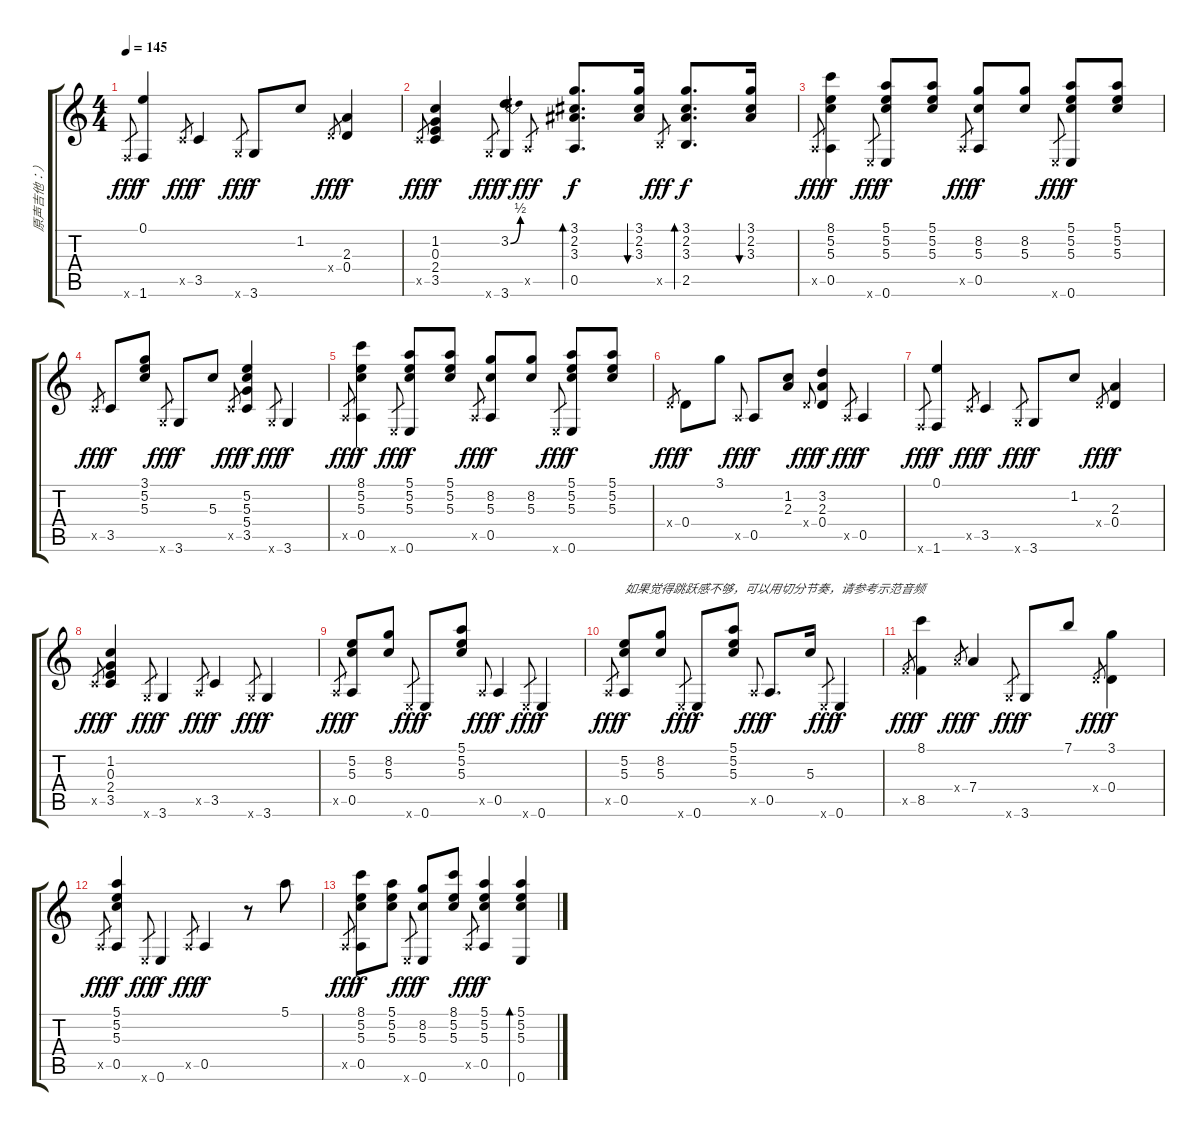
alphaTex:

\track ("原声吉他：）" "原声吉他：）") {instrument acousticguitarsteel}
\staff {score tabs}
\tuning (E4 B3 G3 D3 A2 E2) {hide}
\ts (4 4)
\tempo 145
\clef g2
\ks c
1.6{x}.8{gr dy fff} (0.1 1.6).4{dy f} 3.5{x}.8{gr dy fff} 3.5.4{dy f} 3.6{x}.8{gr dy fff} 3.6.8{dy f} 1.2.8 0.4{x}.8{gr dy fff} (2.3 0.4).4{dy f} |
3.5{x}.8{gr dy fff} (1.2 0.3 2.4 3.5).4{dy f} 3.6{x}.8{gr dy fff} (3.2{be (bend 0 0 60 2)} 3.6).4{dy f} 0.5{x}.8{gr dy fff} (3.1 2.2 3.3 0.5).8{d bd 60 dy f} (3.1 2.2 3.3).16{bu 60} 2.5{x}.8{gr dy fff} (3.1 2.2 3.3 2.5).8{d bd 60 dy f} (3.1 2.2 3.3).16{bu 60} |
0.5{x}.8{gr dy fff} (8.1 5.2 5.3 0.5).4{dy f} 0.6{x}.8{gr dy fff} (5.1 5.2 5.3 0.6).8{dy f} (5.1 5.2 5.3).8 0.5{x}.8{gr dy fff} (8.2 5.3 0.5).8{dy f} (8.2 5.3).8 0.6{x}.8{gr dy fff} (5.1 5.2 5.3 0.6).8{dy f} (5.1 5.2 5.3).8 |
3.5{x}.8{gr dy fff} 3.5.8{dy f} (3.1 5.2 5.3).8 3.6{x}.8{gr dy fff} 3.6.8{dy f} 5.3.8 3.5{x}.8{gr dy fff} (5.2 5.3 5.4 3.5).4{dy f} 3.6{x}.8{gr dy fff} 3.6.4{dy f} |
0.5{x}.8{gr dy fff} (8.1 5.2 5.3 0.5).4{dy f} 0.6{x}.8{gr dy fff} (5.1 5.2 5.3 0.6).8{dy f} (5.1 5.2 5.3).8 0.5{x}.8{gr dy fff} (8.2 5.3 0.5).8{dy f} (8.2 5.3).8 0.6{x}.8{gr dy fff} (5.1 5.2 5.3 0.6).8{dy f} (5.1 5.2 5.3).8 |
0.4{x}.8{gr dy fff} 0.4.8{dy f} 3.1.8 0.5{x}.8{gr onbeat dy fff} 0.5.8{dy f} (1.2 2.3).8 0.4{x}.8{gr onbeat dy fff} (3.2 2.3 0.4).4{dy f} 0.5{x}.8{gr dy fff} 0.5.4{dy f} |
1.6{x}.8{gr dy fff} (0.1 1.6).4{dy f} 3.5{x}.8{gr dy fff} 3.5.4{dy f} 3.6{x}.8{gr dy fff} 3.6.8{dy f} 1.2.8 0.4{x}.8{gr dy fff} (2.3 0.4).4{dy f} |
3.5{x}.8{gr dy fff} (1.2 0.3 2.4 3.5).4{dy f} 3.6{x}.8{gr dy fff} 3.6.4{dy f} 0.5{x}.8{gr dy fff} 3.5.4{dy f} 3.6{x}.8{gr dy fff} 3.6.4{dy f} |
0.5{x}.8{gr dy fff} (5.2 5.3 0.5).8{dy f} (8.2 5.3).8 0.6{x}.8{gr dy fff} 0.6.8{dy f} (5.1 5.2 5.3).8 0.5{x}.8{gr onbeat dy fff} 0.5.4{dy f} 0.6{x}.8{gr dy fff} 0.6.4{dy f} |
0.5{x}.8{gr dy fff} (5.2 5.3 0.5).8{txt "如果觉得跳跃感不够，可以用切分节奏，请参考示范音频" dy f} (8.2 5.3).8 0.6{x}.8{gr dy fff} 0.6.8{dy f} (5.1 5.2 5.3).8 0.5{x}.8{gr onbeat dy fff} 0.5.8{d dy f} 5.3.16 0.6{x}.8{gr dy fff} 0.6.4{dy f} |
8.5{x}.8{gr dy fff} (8.1 8.5).4{dy f} 7.4{x}.8{gr dy fff} 7.4.4{dy f} 3.6{x}.8{gr dy fff} 3.6.8{dy f} 7.1.8 0.4{x}.8{gr dy fff} (3.1 0.4).4{dy f} |
0.5{x}.8{gr dy fff} (5.1 5.2 5.3 0.5).4{dy f} 0.6{x}.8{gr dy fff} 0.6.4{dy f} 0.5{x}.8{gr dy fff} 0.5.4{dy f} r.8 5.1.8 |
0.5{x}.8{gr dy fff} (8.1 5.2 5.3 0.5).8{dy f} (5.1 5.2 5.3).8 0.6{x}.8{gr dy fff} (8.2 5.3 0.6).8{dy f} (8.1 5.2 5.3).8 0.5{x}.8{gr dy fff} (5.1 5.2 5.3 0.5).4{dy f} (5.1 5.2 5.3 0.6).4{bd 480}
